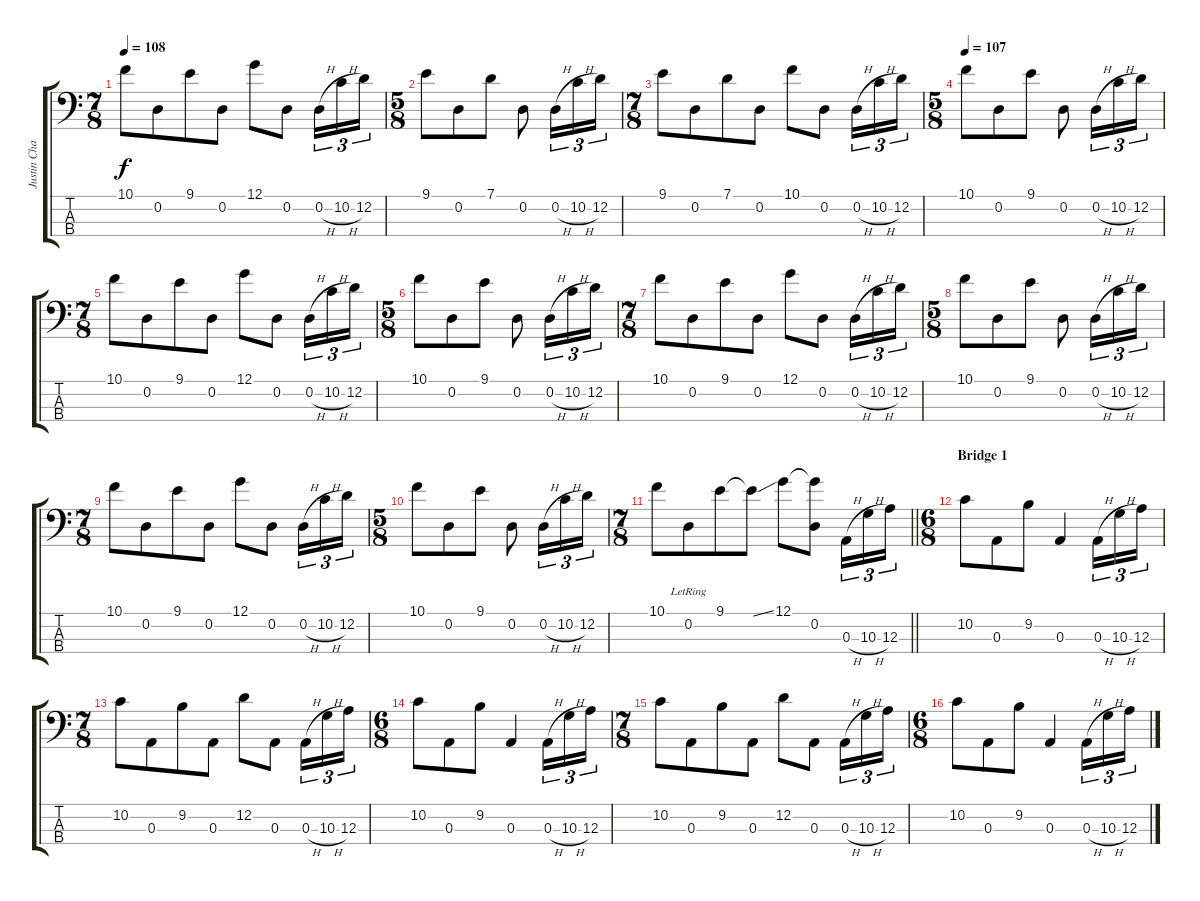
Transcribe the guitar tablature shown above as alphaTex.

\track ("Justin Chancellor" "Justin Cha") {instrument electricbasspick}
\staff {score tabs}
\tuning (G2 D2 A1 D1) {hide}
\ts (7 8)
\tempo 108
\clef f4
\ks c
10.1.8{dy f} 0.2.8 9.1.8 0.2.8 12.1.8 0.2.8 0.2{h}.16{tu (3 2)} 10.2{h}.16{tu (3 2)} 12.2.16{tu (3 2)} |
\ts (5 8)
9.1.8 0.2.8 7.1.8 0.2.8 0.2{h}.16{tu (3 2)} 10.2{h}.16{tu (3 2)} 12.2.16{tu (3 2)} |
\ts (7 8)
9.1.8 0.2.8 7.1.8 0.2.8 10.1.8 0.2.8 0.2{h}.16{tu (3 2)} 10.2{h}.16{tu (3 2)} 12.2.16{tu (3 2)} |
\ts (5 8)
\tempo 107
10.1.8 0.2.8 9.1.8 0.2.8 0.2{h}.16{tu (3 2)} 10.2{h}.16{tu (3 2)} 12.2.16{tu (3 2)} |
\ts (7 8)
10.1.8 0.2.8 9.1.8 0.2.8 12.1.8 0.2.8 0.2{h}.16{tu (3 2)} 10.2{h}.16{tu (3 2)} 12.2.16{tu (3 2)} |
\ts (5 8)
10.1.8 0.2.8 9.1.8 0.2.8 0.2{h}.16{tu (3 2)} 10.2{h}.16{tu (3 2)} 12.2.16{tu (3 2)} |
\ts (7 8)
10.1.8 0.2.8 9.1.8 0.2.8 12.1.8 0.2.8 0.2{h}.16{tu (3 2)} 10.2{h}.16{tu (3 2)} 12.2.16{tu (3 2)} |
\ts (5 8)
10.1.8 0.2.8 9.1.8 0.2.8 0.2{h}.16{tu (3 2)} 10.2{h}.16{tu (3 2)} 12.2.16{tu (3 2)} |
\ts (7 8)
10.1.8 0.2.8 9.1.8 0.2.8 12.1.8 0.2.8 0.2{h}.16{tu (3 2)} 10.2{h}.16{tu (3 2)} 12.2.16{tu (3 2)} |
\ts (5 8)
10.1.8 0.2.8 9.1.8 0.2.8 0.2{h}.16{tu (3 2)} 10.2{h}.16{tu (3 2)} 12.2.16{tu (3 2)} |
\ts (7 8)
\barLineRight lightlight
10.1.8 0.2{lr}.8 9.1.8 9.1{ss t}.8 12.1.8 (12.1{t} 0.2).8 0.3{h}.16{tu (3 2)} 10.3{h}.16{tu (3 2)} 12.3.16{tu (3 2)} |
\ts (6 8)
\section ("" "Bridge 1")
10.2.8 0.3.8 9.2.8 0.3.4 0.3{h}.16{tu (3 2)} 10.3{h}.16{tu (3 2)} 12.3.16{tu (3 2)} |
\ts (7 8)
10.2.8 0.3.8 9.2.8 0.3.8 12.2.8 0.3.8 0.3{h}.16{tu (3 2)} 10.3{h}.16{tu (3 2)} 12.3.16{tu (3 2)} |
\ts (6 8)
10.2.8 0.3.8 9.2.8 0.3.4 0.3{h}.16{tu (3 2)} 10.3{h}.16{tu (3 2)} 12.3.16{tu (3 2)} |
\ts (7 8)
10.2.8 0.3.8 9.2.8 0.3.8 12.2.8 0.3.8 0.3{h}.16{tu (3 2)} 10.3{h}.16{tu (3 2)} 12.3.16{tu (3 2)} |
\ts (6 8)
10.2.8 0.3.8 9.2.8 0.3.4 0.3{h}.16{tu (3 2)} 10.3{h}.16{tu (3 2)} 12.3.16{tu (3 2)}
